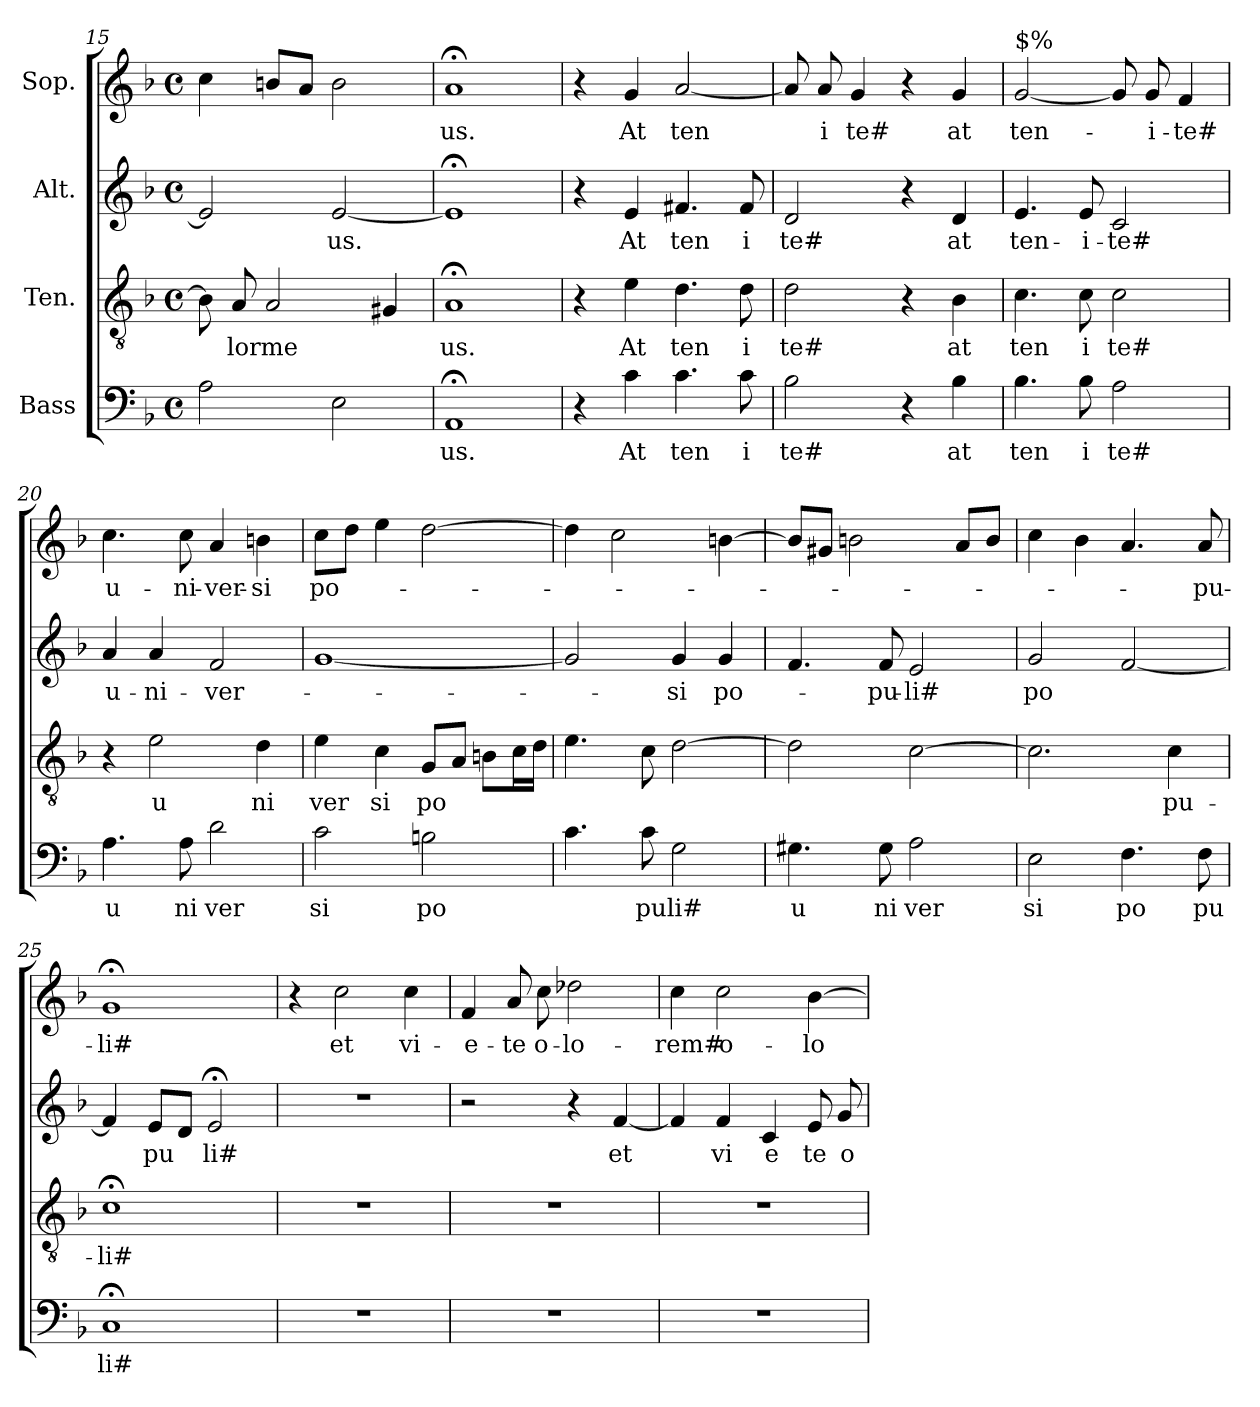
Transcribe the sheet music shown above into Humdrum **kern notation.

**kern	**text	**kern	**text	**kern	**text	**kern	**text
*part4	*part4	*part3	*part3	*part2	*part2	*part1	*part1
*staff4	*staff4	*staff3	*staff3	*staff2	*staff2	*staff1	*staff1
*I"Bass	*	*I"Ten.	*	*I"Alt.	*	*I"Sop.	*
*clefF4	*	*clefGv2	*	*clefG2	*	*clefG2	*
*k[b-]	*	*k[b-]	*	*k[b-]	*	*k[b-]	*
*F:	*	*F:	*	*F:	*	*F:	*
*M4/4	*	*M4/4	*	*M4/4	*	*M4/4	*
*met(c)	*	*met(c)	*	*met(c)	*	*met(c)	*
=15	=15	=15	=15	=15	=15	=15	=15
2A\	.	8B\]	.	2e/]	.	4cc\	.
!	!	!	!LO:LY:b	!	!	!	!
.	.	8A/	lor	.	.	.	.
!	!	!	!LO:LY:b	!	!	!	!
.	.	2A/	me	.	.	8bn/L	.
.	.	.	.	.	.	8a/J	.
!	!	!	!	!	!LO:LY:b	!	!
2E\	.	.	.	[<2e/	us.	2b\	.
.	.	4G#X/	.	.	.	.	.
=16	=16	=16	=16	=16	=16	=16	=16
!	!LO:LY:b	!	!LO:LY:b	!	!	!	!LO:LY:b
1AA;	us.	1A;	us.	1e;]	.	1a;	us.
=17	=17	=17	=17	=17	=17	=17	=17
4r	.	4r	.	4r	.	4r	.
!	!LO:LY:b	!	!LO:LY:b	!	!LO:LY:b	!	!LO:LY:b
4c\	At	4e\	At	4e/	At	4g/	At
!	!LO:LY:b	!	!LO:LY:b	!	!LO:LY:b	!	!LO:LY:b
4.c\	ten	4.d\	ten	4.f#X/	ten	[<2a/	ten
!	!LO:LY:b	!	!LO:LY:b	!	!LO:LY:b	!	!
8c\	i	8d\	i	8f#/	i	.	.
=18	=18	=18	=18	=18	=18	=18	=18
!	!LO:LY:b	!	!LO:LY:b	!	!LO:LY:b	!	!
2B-\	te#	2d\	te#	2d/	te#	8a/]	.
!	!	!	!	!	!	!	!LO:LY:b
.	.	.	.	.	.	8a/	i
!	!	!	!	!	!	!	!LO:LY:b
.	.	.	.	.	.	4g/	te#
4r	.	4r	.	4r	.	4r	.
!	!LO:LY:b	!	!LO:LY:b	!	!LO:LY:b	!	!LO:LY:b
4B-\	at	4B-\	at	4d/	at	4g/	at
!!LO:LB:g=z
=19	=19	=19	=19	=19	=19	=19	=19
!	!	!	!	!	!	!LO:TX:a:t=$%	!
!	!LO:LY:b	!	!LO:LY:b	!	!LO:LY:b	!	!LO:LY:b
4.B-\	ten	4.c\	ten	4.e/	ten-	[<2g/	ten-
!	!LO:LY:b	!	!LO:LY:b	!	!LO:LY:b	!	!
8B-\	i	8c\	i	8e/	-i-	.	.
!	!LO:LY:b	!	!LO:LY:b	!	!LO:LY:b	!	!
2A\	te#	2c\	te#	2c/	-te#	8g/]	.
!	!	!	!	!	!	!	!LO:LY:b
.	.	.	.	.	.	8g/	-i-
!	!	!	!	!	!	!	!LO:LY:b
.	.	.	.	.	.	4f/	-te#
=20	=20	=20	=20	=20	=20	=20	=20
!	!LO:LY:b	!	!	!	!LO:LY:b	!	!LO:LY:b
4.A\	u	4r	.	4a/	u-	4.cc\	u-
!	!	!	!LO:LY:b	!	!LO:LY:b	!	!
.	.	2e\	u	4a/	-ni-	.	.
!	!LO:LY:b	!	!	!	!	!	!LO:LY:b
8A\	ni	.	.	.	.	8cc\	-ni-
!	!LO:LY:b	!	!	!	!LO:LY:b	!	!LO:LY:b
2d\	ver	.	.	2f/	-ver-	4a/	-ver-
!	!	!	!LO:LY:b	!	!	!	!LO:LY:b
.	.	4d\	ni	.	.	4bn\	-si
=21	=21	=21	=21	=21	=21	=21	=21
!	!LO:LY:b	!	!LO:LY:b	!	!	!	!LO:LY:b
2c\	si	4e\	ver	[<1g	.	8cc\L	po-
.	.	.	.	.	.	8dd\J	.
!	!	!	!LO:LY:b	!	!	!	!
.	.	4c\	si	.	.	4ee\	.
!	!LO:LY:b	!	!LO:LY:b	!	!	!	!
2Bn\	po	8G/L	po	.	.	[>2dd\	.
.	.	8A/J	.	.	.	.	.
.	.	8Bn\L	.	.	.	.	.
.	.	16c\L	.	.	.	.	.
.	.	16d\JJ	.	.	.	.	.
=22	=22	=22	=22	=22	=22	=22	=22
4.c\	.	4.e\	.	2g/]	.	4dd\]	.
.	.	.	.	.	.	2cc\	.
!	!LO:LY:b	!	!	!	!	!	!
8c\	pu	8c\	.	.	.	.	.
!	!LO:LY:b	!	!	!	!LO:LY:b	!	!
2G\	li#	[>2d\	.	4g/	-si	.	.
!	!	!	!	!	!LO:LY:b	!	!
.	.	.	.	4g/	po-	[>4bn\	.
=23	=23	=23	=23	=23	=23	=23	=23
!	!LO:LY:b	!	!	!	!	!	!
4.G#X\	u	2d\]	.	4.f/	.	8b/L]	.
.	.	.	.	.	.	8g#X/J	.
.	.	.	.	.	.	2bn\	.
!	!LO:LY:b	!	!	!	!LO:LY:b	!	!
8G#\	ni	.	.	8f/	-pu-	.	.
!	!LO:LY:b	!	!	!	!LO:LY:b	!	!
2A\	ver	[>2c\	.	2e/	-li#	.	.
.	.	.	.	.	.	8a/L	.
.	.	.	.	.	.	8b/J	.
!!LO:PB:g=z
=24	=24	=24	=24	=24	=24	=24	=24
!	!LO:LY:b	!	!	!	!LO:LY:b	!	!
2E\	si	2.c\]	.	2g/	po	4cc\	.
.	.	.	.	.	.	4b-\	.
!	!LO:LY:b	!	!	!	!	!	!
4.F\	po	.	.	[<2f/	.	4.a/	.
!	!	!	!LO:LY:b	!	!	!	!
.	.	4c\	pu-	.	.	.	.
!	!LO:LY:b	!	!	!	!	!	!LO:LY:b
8F\	pu	.	.	.	.	8a/	-pu-
=25	=25	=25	=25	=25	=25	=25	=25
!	!LO:LY:b	!	!LO:LY:b	!	!	!	!LO:LY:b
1C;	li#	1c;<	-li#	4f/]	.	1g;	-li#
!	!	!	!	!	!LO:LY:b	!	!
.	.	.	.	8e/L	pu	.	.
.	.	.	.	8d/J	.	.	.
!	!	!	!	!	!LO:LY:b	!	!
.	.	.	.	2e;/	li#	.	.
=26	=26	=26	=26	=26	=26	=26	=26
1r	.	1r	.	1r	.	4r	.
!	!	!	!	!	!	!	!LO:LY:b
.	.	.	.	.	.	2cc\	et
!	!	!	!	!	!	!	!LO:LY:b
.	.	.	.	.	.	4cc\	vi-
=27	=27	=27	=27	=27	=27	=27	=27
!	!	!	!	!	!	!	!LO:LY:b
1r	.	1r	.	2r	.	4f/	-e-
!	!	!	!	!	!	!	!LO:LY:b
.	.	.	.	.	.	8a/	-te
!	!	!	!	!	!	!	!LO:LY:b
.	.	.	.	.	.	8cc\	o-
!	!	!	!	!	!	!	!LO:LY:b
.	.	.	.	4r	.	2dd-X\	-lo-
!	!	!	!	!	!LO:LY:b	!	!
.	.	.	.	[<4f/	et	.	.
=28	=28	=28	=28	=28	=28	=28	=28
!	!	!	!	!	!	!	!LO:LY:b
1r	.	1r	.	4f/]	.	4cc\	-rem#
!	!	!	!	!	!LO:LY:b	!	!LO:LY:b
.	.	.	.	4f/	vi	2cc\	o-
!	!	!	!	!	!LO:LY:b	!	!
.	.	.	.	4c/	e	.	.
!	!	!	!	!	!LO:LY:b	!	!LO:LY:b
.	.	.	.	8e/	te	[<4b-\	-lo-
!	!	!	!	!	!LO:LY:b	!	!
.	.	.	.	8g/	o	.	.
=	=	=	=	=	=	=	=
*-	*-	*-	*-	*-	*-	*-	*-
